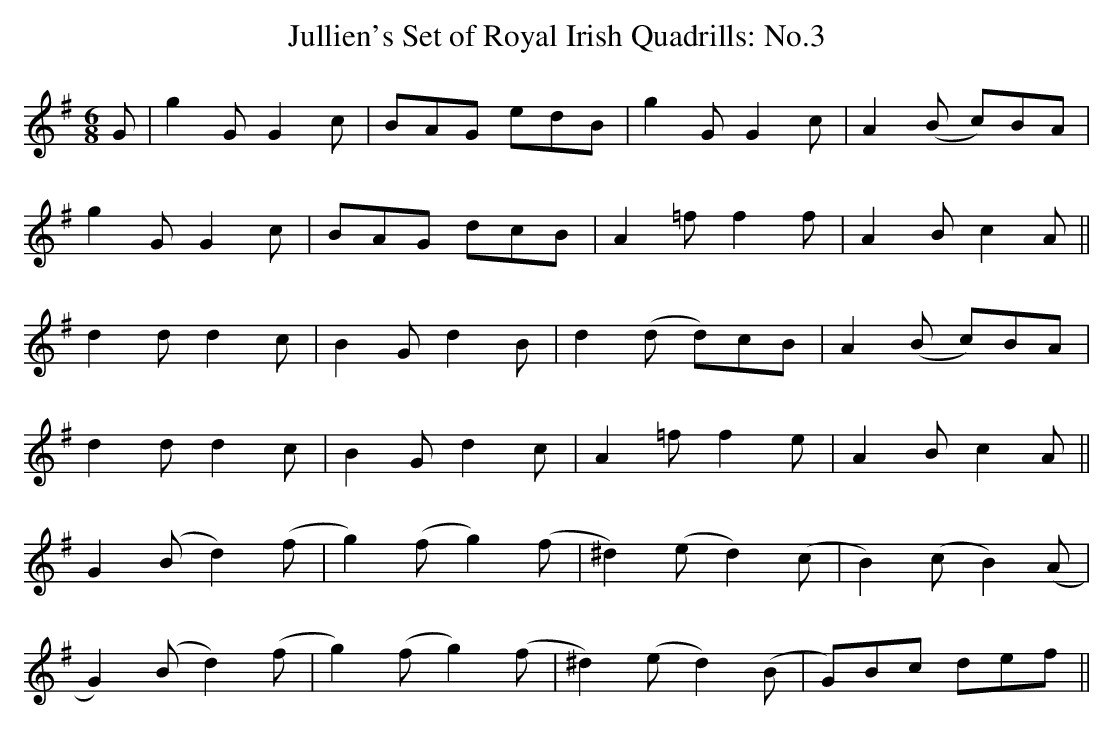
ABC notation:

X:1
T:Jullien's Set of Royal Irish Quadrills: No.3
M:6/8
L:1/8
K:G
G|g2G G2c|BAG edB|g2G G2c|A2(B c)BA|
g2G G2c|BAG dcB|A2=f f2f|A2B c2A||
d2d d2c|B2G d2B|d2(d d)cB|A2(B c)BA|
d2d d2c|B2G d2c|A2=f f2e|A2B c2A||
G2(B d2)(f|g2)(f g2)(f|^d2)(e d2)(c|B2)(c B2)(A|
G2)(B d2)(f|g2)(f g2)(f|^d2)(e d2)(B|G)Bc def||
